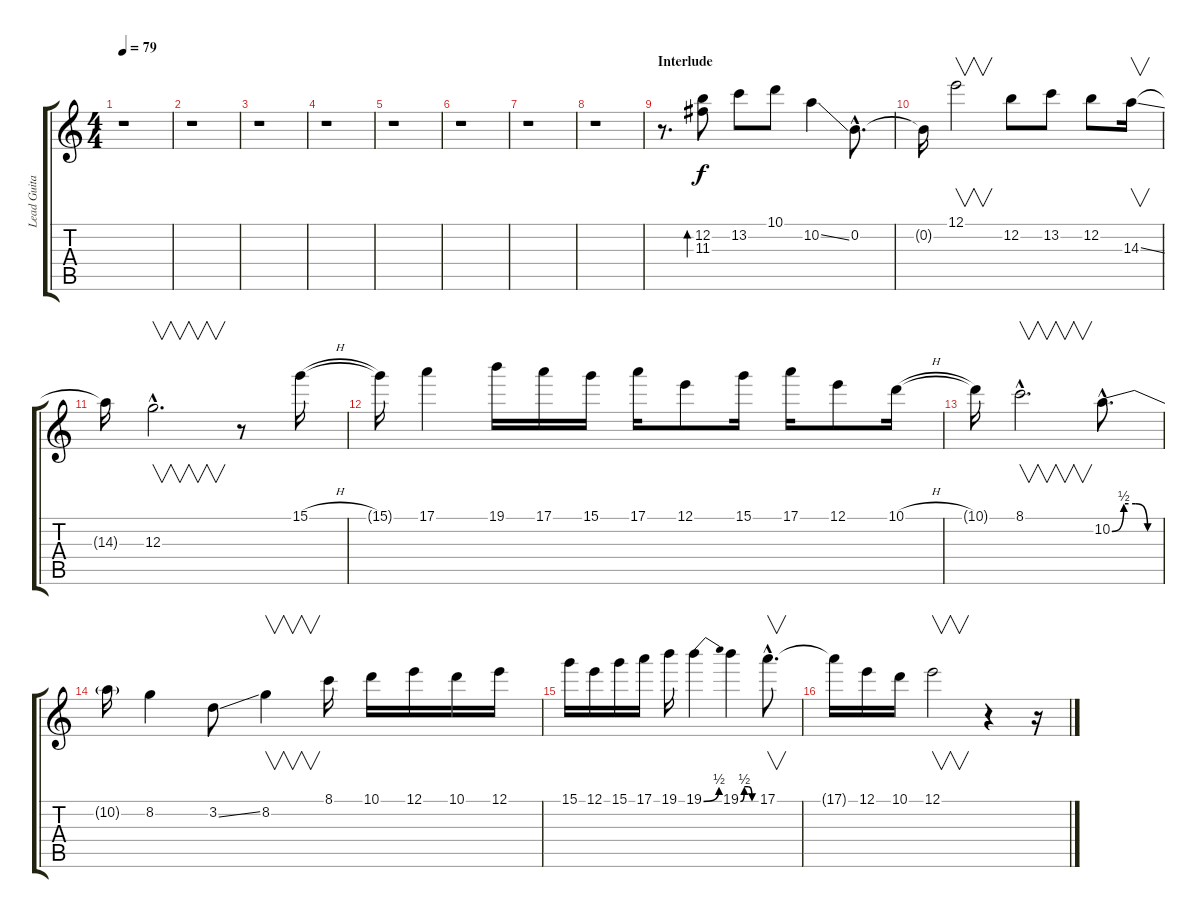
\track ("Lead Guitar Effects" "Lead Guita") {instrument electricguitarjazz}
\staff {score tabs}
\tuning (E4 B3 G3 D3 A2 E2) {hide}
\ts (4 4)
\tempo 79
\clef g2
\ks c
r.1{dy ff} |
r.1 |
r.1 |
r.1 |
r.1 |
r.1 |
r.1 |
r.1 |
\section ("" "Interlude")
r.8{d instrument overdrivenguitar} (12.2 11.3).8{bd 240 dy f} 13.2.8 10.1.8 10.2{ss}.4 0.2{hac}.8{d} |
0.2{t}.16 12.1.2{v} 12.2.8 13.2.8 12.2.8 14.3{ss}.16{v} |
14.3{t}.16 12.3{hac}.2{v d} r.8 15.1{h}.16 |
15.1{t}.16 17.1.4 19.1.16 17.1.16 15.1.16 17.1.16 12.1.8 15.1.16 17.1.16 12.1.8 10.1{h}.16 |
10.1{t}.16 8.1{hac}.2{v d} 10.2{be (custom 0 0 15 2 30 2 45 0 60 0) hac}.8{d} |
10.2{t}.16 8.2.4 3.2{ss}.8 8.2.4{v} 8.1.16 10.1.16 12.1.16 10.1.16 12.1.16 |
15.1.16 12.1.16 15.1.16 17.1.16 19.1.16 19.1{be (bend 0 0 60 2)}.4 19.1{be (custom 0 0 15 2 30 2 45 0 60 0)}.4 17.1{hac}.8{v d} |
17.1{t}.16 12.1.16 10.1.16 12.1.2{v} r.4 r.16
